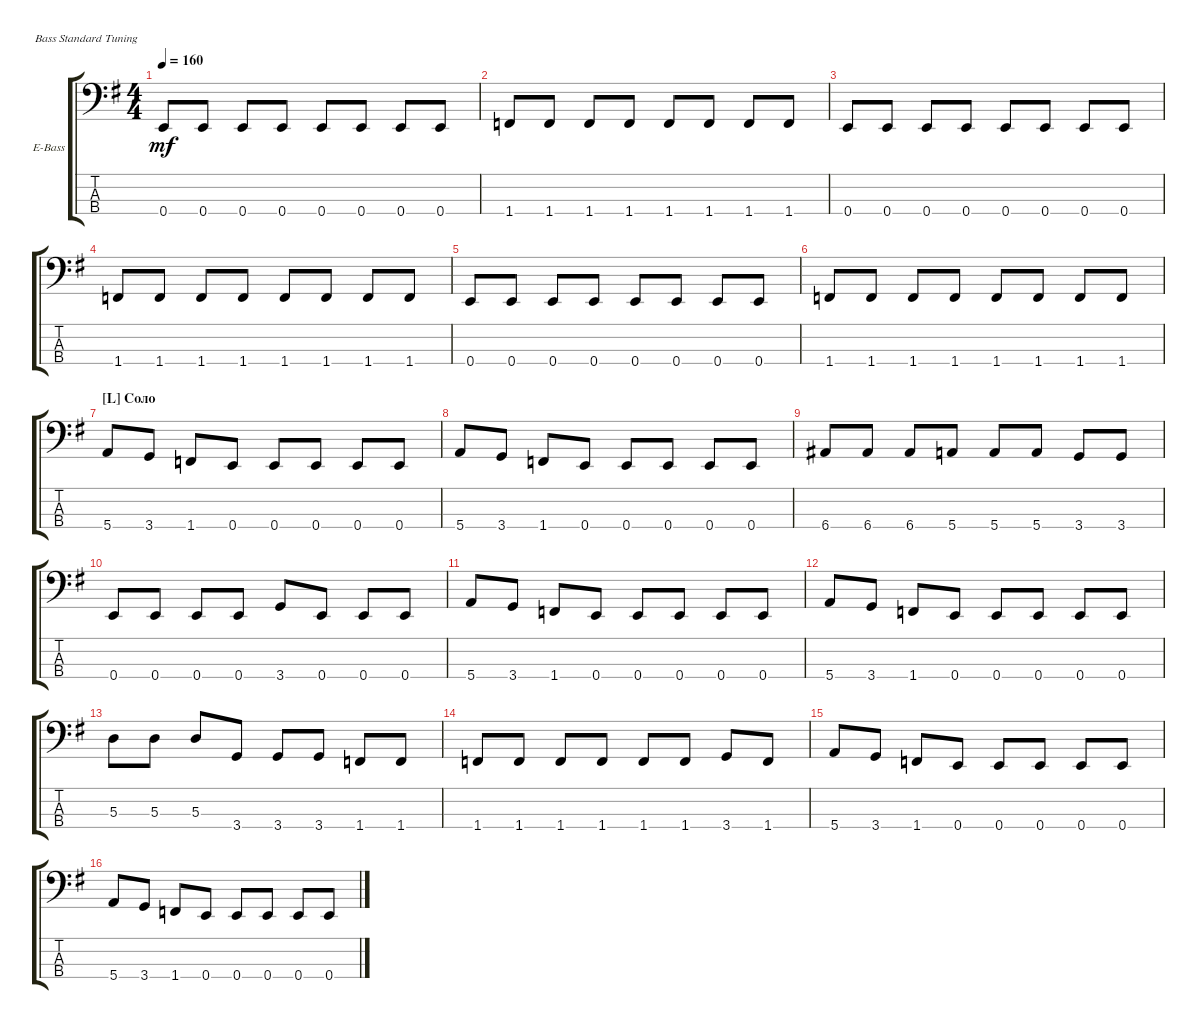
\defaultSystemsLayout 4
\bracketExtendMode groupsimilarinstruments
\firstSystemTrackNameOrientation horizontal
\otherSystemsTrackNameOrientation horizontal
\track ("Electric Bass" "E-Bass") {instrument electricbassfinger}
\staff {score tabs}
\tuning (G2 D2 A1 E1)
\ts (4 4)
\tempo 160
\clef f4
\ks eminor
0.4.8{dy mf} 0.4.8 0.4.8 0.4.8 0.4.8 0.4.8 0.4.8 0.4.8 |
1.4.8 1.4.8 1.4.8 1.4.8 1.4.8 1.4.8 1.4.8 1.4.8 |
0.4.8 0.4.8 0.4.8 0.4.8 0.4.8 0.4.8 0.4.8 0.4.8 |
1.4.8 1.4.8 1.4.8 1.4.8 1.4.8 1.4.8 1.4.8 1.4.8 |
0.4.8 0.4.8 0.4.8 0.4.8 0.4.8 0.4.8 0.4.8 0.4.8 |
1.4.8 1.4.8 1.4.8 1.4.8 1.4.8 1.4.8 1.4.8 1.4.8 |
\section ("L" "Соло")
5.4.8 3.4.8 1.4.8 0.4.8 0.4.8 0.4.8 0.4.8 0.4.8 |
5.4.8 3.4.8 1.4.8 0.4.8 0.4.8 0.4.8 0.4.8 0.4.8 |
6.4.8 6.4.8 6.4.8 5.4.8 5.4.8 5.4.8 3.4.8 3.4.8 |
0.4.8 0.4.8 0.4.8 0.4.8 3.4.8 0.4.8 0.4.8 0.4.8 |
\scale
0.307692 5.4.8 3.4.8 1.4.8 0.4.8 0.4.8 0.4.8 0.4.8 0.4.8 |
\scale
0.239769 5.4.8 3.4.8 1.4.8 0.4.8 0.4.8 0.4.8 0.4.8 0.4.8 |
\scale
0.222169 5.3.8 5.3.8 5.3.8 3.4.8 3.4.8 3.4.8 1.4.8 1.4.8 |
\scale
0.230769 1.4.8 1.4.8 1.4.8 1.4.8 1.4.8 1.4.8 3.4.8 1.4.8 |
5.4.8 3.4.8 1.4.8 0.4.8 0.4.8 0.4.8 0.4.8 0.4.8 |
5.4.8 3.4.8 1.4.8 0.4.8 0.4.8 0.4.8 0.4.8 0.4.8
